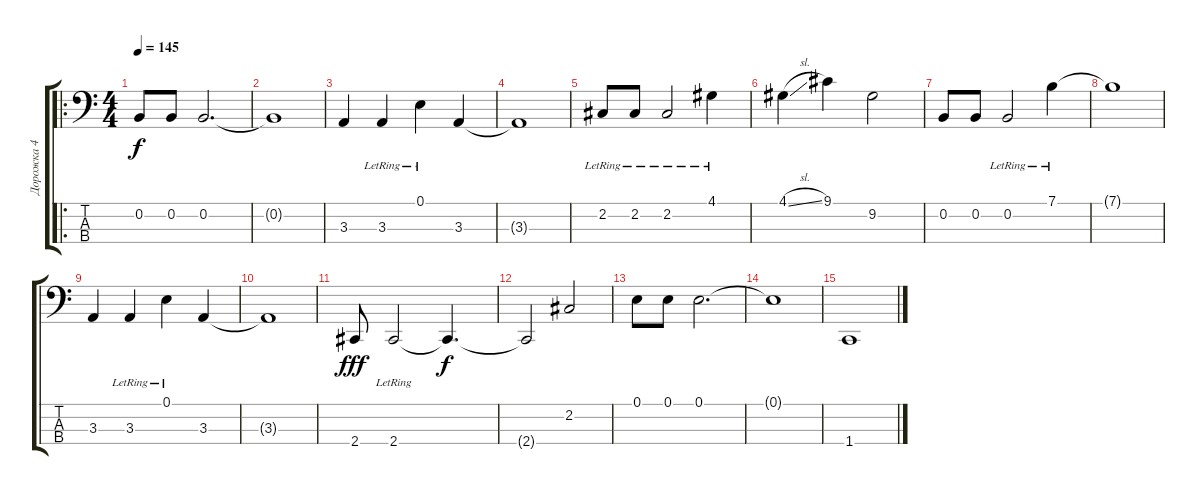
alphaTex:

\track ("Дорожка 4" "Дорожка 4") {instrument electricbassfinger}
\staff {score tabs}
\tuning (E2 B1 Gb1 B0) {hide}
\ro
\ts (4 4)
\tempo 145
\clef f4
\ks c
0.2.8{dy f} 0.2.8 0.2.2{d} |
0.2{t}.1 |
3.3.4 3.3{lr}.4 0.1{lr}.4 3.3.4 |
3.3{t}.1 |
2.2{lr}.8 2.2{lr}.8 2.2{lr}.2 4.1{lr}.4 |
4.1{sl}.4 9.1.4 9.2.2 |
0.2.8 0.2.8 0.2{lr}.2 7.1{lr}.4 |
7.1{t}.1 |
3.3.4 3.3{lr}.4 0.1{lr}.4 3.3.4 |
3.3{t}.1 |
2.4.8{dy fff} 2.4{lr}.2 2.4{t}.4{d dy f} |
2.4{t}.2 2.2.2 |
0.1.8 0.1.8 0.1.2{d} |
0.1{t}.1 |
1.4.1
